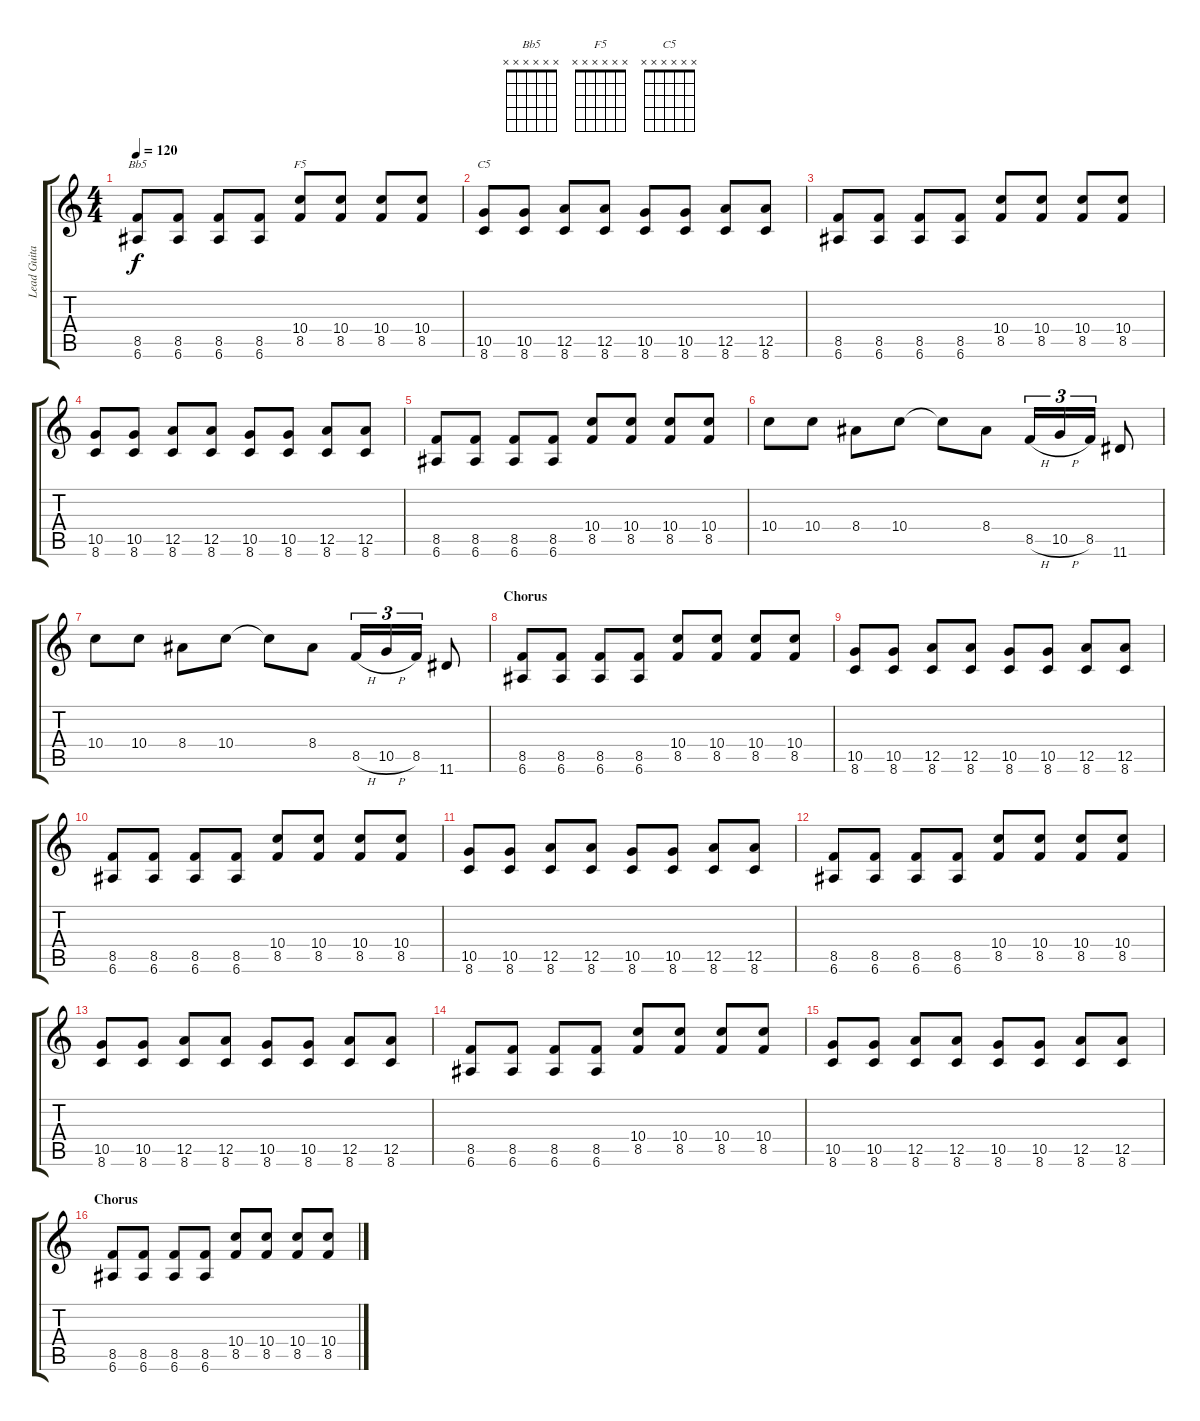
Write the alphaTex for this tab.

\track ("Lead Guitar " "Lead Guita") {instrument overdrivenguitar}
\staff {score tabs}
\tuning (E4 B3 G3 D3 A2 E2) {hide}
\chord ("Bb5" x x x x x x)
\chord ("F5" x x x x x x)
\chord ("C5" x x x x x x)
\ts (4 4)
\tempo 120
\clef g2
\ks c
(8.5 6.6).8{ch "Bb5" dy f} (8.5 6.6).8 (8.5 6.6).8 (8.5 6.6).8 (10.4 8.5).8{ch "F5"} (10.4 8.5).8 (10.4 8.5).8 (10.4 8.5).8 |
(10.5 8.6).8{ch "C5"} (10.5 8.6).8 (12.5 8.6).8 (12.5 8.6).8 (10.5 8.6).8 (10.5 8.6).8 (12.5 8.6).8 (12.5 8.6).8 |
(8.5 6.6).8 (8.5 6.6).8 (8.5 6.6).8 (8.5 6.6).8 (10.4 8.5).8 (10.4 8.5).8 (10.4 8.5).8 (10.4 8.5).8 |
(10.5 8.6).8 (10.5 8.6).8 (12.5 8.6).8 (12.5 8.6).8 (10.5 8.6).8 (10.5 8.6).8 (12.5 8.6).8 (12.5 8.6).8 |
(8.5 6.6).8 (8.5 6.6).8 (8.5 6.6).8 (8.5 6.6).8 (10.4 8.5).8 (10.4 8.5).8 (10.4 8.5).8 (10.4 8.5).8 |
10.4.8 10.4.8 8.4.8 10.4.8 10.4{t}.8 8.4.8 8.5{h}.16{tu (3 2)} 10.5{h}.16{tu (3 2)} 8.5.16{tu (3 2)} 11.6.8 |
10.4.8 10.4.8 8.4.8 10.4.8 10.4{t}.8 8.4.8 8.5{h}.16{tu (3 2)} 10.5{h}.16{tu (3 2)} 8.5.16{tu (3 2)} 11.6.8 |
\section ("" "Chorus")
(8.5 6.6).8 (8.5 6.6).8 (8.5 6.6).8 (8.5 6.6).8 (10.4 8.5).8 (10.4 8.5).8 (10.4 8.5).8 (10.4 8.5).8 |
(10.5 8.6).8 (10.5 8.6).8 (12.5 8.6).8 (12.5 8.6).8 (10.5 8.6).8 (10.5 8.6).8 (12.5 8.6).8 (12.5 8.6).8 |
(8.5 6.6).8 (8.5 6.6).8 (8.5 6.6).8 (8.5 6.6).8 (10.4 8.5).8 (10.4 8.5).8 (10.4 8.5).8 (10.4 8.5).8 |
(10.5 8.6).8 (10.5 8.6).8 (12.5 8.6).8 (12.5 8.6).8 (10.5 8.6).8 (10.5 8.6).8 (12.5 8.6).8 (12.5 8.6).8 |
(8.5 6.6).8 (8.5 6.6).8 (8.5 6.6).8 (8.5 6.6).8 (10.4 8.5).8 (10.4 8.5).8 (10.4 8.5).8 (10.4 8.5).8 |
(10.5 8.6).8 (10.5 8.6).8 (12.5 8.6).8 (12.5 8.6).8 (10.5 8.6).8 (10.5 8.6).8 (12.5 8.6).8 (12.5 8.6).8 |
(8.5 6.6).8 (8.5 6.6).8 (8.5 6.6).8 (8.5 6.6).8 (10.4 8.5).8 (10.4 8.5).8 (10.4 8.5).8 (10.4 8.5).8 |
(10.5 8.6).8 (10.5 8.6).8 (12.5 8.6).8 (12.5 8.6).8 (10.5 8.6).8 (10.5 8.6).8 (12.5 8.6).8 (12.5 8.6).8 |
\section ("" "Chorus")
(8.5 6.6).8 (8.5 6.6).8 (8.5 6.6).8 (8.5 6.6).8 (10.4 8.5).8 (10.4 8.5).8 (10.4 8.5).8 (10.4 8.5).8
